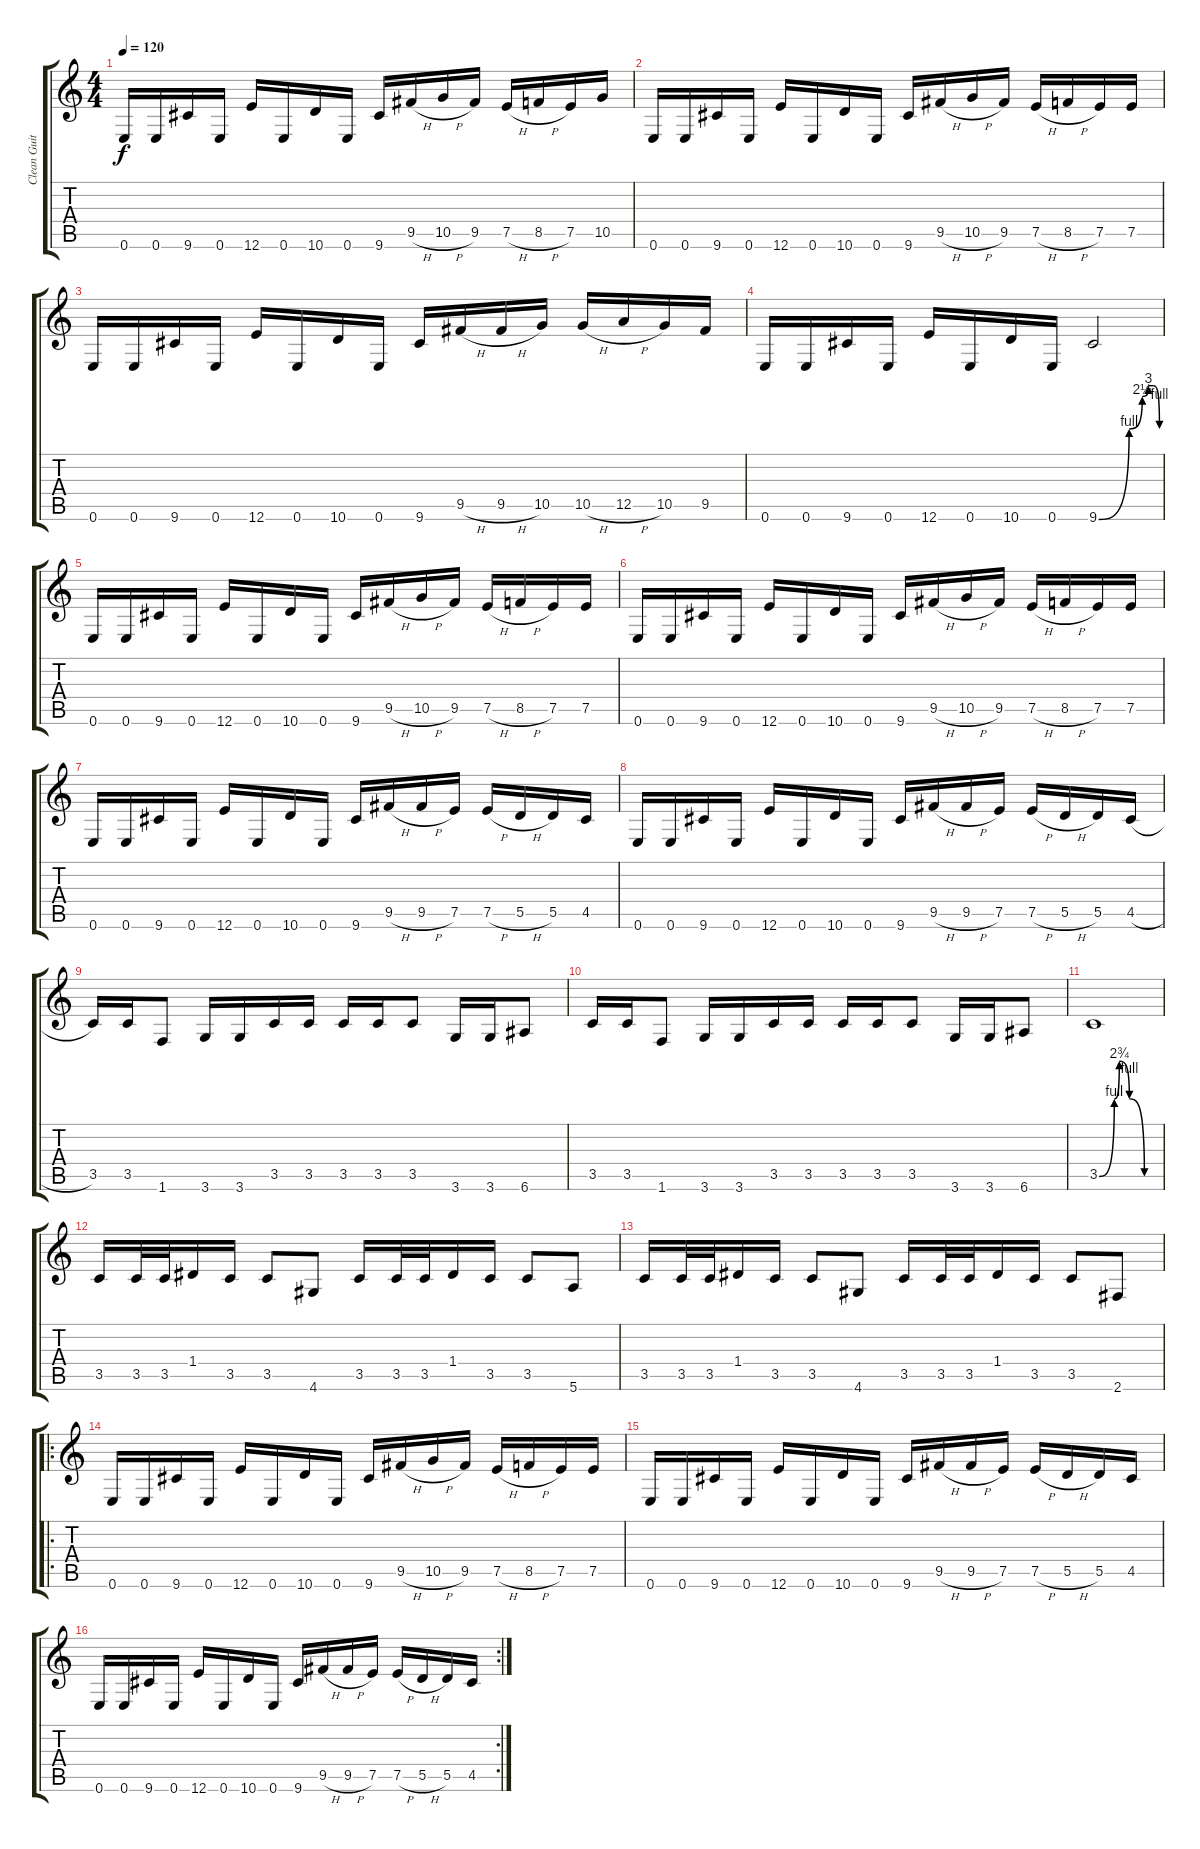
\track ("Clean Guitar" "Clean Guit") {instrument electricguitarclean}
\staff {score tabs}
\tuning (E4 B3 G3 D3 A2 E2) {hide}
\ts (4 4)
\tempo 120
\clef g2
\ks c
0.6.16{dy f instrument electricguitarclean} 0.6.16 9.6.16 0.6.16 12.6.16 0.6.16 10.6.16 0.6.16 9.6.16 9.5{h}.16 10.5{h}.16 9.5.16 7.5{h}.16 8.5{h}.16 7.5.16 10.5.16 |
0.6.16 0.6.16 9.6.16 0.6.16 12.6.16 0.6.16 10.6.16 0.6.16 9.6.16 9.5{h}.16 10.5{h}.16 9.5.16 7.5{h}.16 8.5{h}.16 7.5.16 7.5.16 |
0.6.16 0.6.16 9.6.16 0.6.16 12.6.16 0.6.16 10.6.16 0.6.16 9.6.16 9.5{h}.16 9.5{h}.16 10.5.16 10.5{h}.16 12.5{h}.16 10.5.16 9.5.16 |
0.6.16 0.6.16 9.6.16 0.6.16 12.6.16 0.6.16 10.6.16 0.6.16 9.6{be (custom 0 0 30 4 43 10 49 12 54 12 60 4)}.2 |
0.6.16 0.6.16 9.6.16 0.6.16 12.6.16 0.6.16 10.6.16 0.6.16 9.6.16 9.5{h}.16 10.5{h}.16 9.5.16 7.5{h}.16 8.5{h}.16 7.5.16 7.5.16 |
0.6.16 0.6.16 9.6.16 0.6.16 12.6.16 0.6.16 10.6.16 0.6.16 9.6.16 9.5{h}.16 10.5{h}.16 9.5.16 7.5{h}.16 8.5{h}.16 7.5.16 7.5.16 |
0.6.16 0.6.16 9.6.16 0.6.16 12.6.16 0.6.16 10.6.16 0.6.16 9.6.16 9.5{h}.16 9.5{h}.16 7.5.16 7.5{h}.16 5.5{h}.16 5.5.16 4.5.16 |
0.6.16 0.6.16 9.6.16 0.6.16 12.6.16 0.6.16 10.6.16 0.6.16 9.6.16 9.5{h}.16 9.5{h}.16 7.5.16 7.5{h}.16 5.5{h}.16 5.5.16 4.5{h}.16 |
3.5.16 3.5.16 1.6.8 3.6.16 3.6.16 3.5.16 3.5.16 3.5.16 3.5.16 3.5.8 3.6.16 3.6.16 6.6.8 |
3.5.16 3.5.16 1.6.8 3.6.16 3.6.16 3.5.16 3.5.16 3.5.16 3.5.16 3.5.8 3.6.16 3.6.16 6.6.8 |
3.5{be (custom 0 0 15 4 20 11 30 4 45 0 60 0)}.1 |
3.5.16 3.5.32 3.5.32 1.4.16 3.5.16 3.5.8 4.6.8 3.5.16 3.5.32 3.5.32 1.4.16 3.5.16 3.5.8 5.6.8 |
3.5.16 3.5.32 3.5.32 1.4.16 3.5.16 3.5.8 4.6.8 3.5.16 3.5.32 3.5.32 1.4.16 3.5.16 3.5.8 2.6.8 |
\ro
0.6.16 0.6.16 9.6.16 0.6.16 12.6.16 0.6.16 10.6.16 0.6.16 9.6.16 9.5{h}.16 10.5{h}.16 9.5.16 7.5{h}.16 8.5{h}.16 7.5.16 7.5.16 |
0.6.16 0.6.16 9.6.16 0.6.16 12.6.16 0.6.16 10.6.16 0.6.16 9.6.16 9.5{h}.16 9.5{h}.16 7.5.16 7.5{h}.16 5.5{h}.16 5.5.16 4.5.16 |
\rc 2
0.6.16 0.6.16 9.6.16 0.6.16 12.6.16 0.6.16 10.6.16 0.6.16 9.6.16 9.5{h}.16 9.5{h}.16 7.5.16 7.5{h}.16 5.5{h}.16 5.5.16 4.5.16
